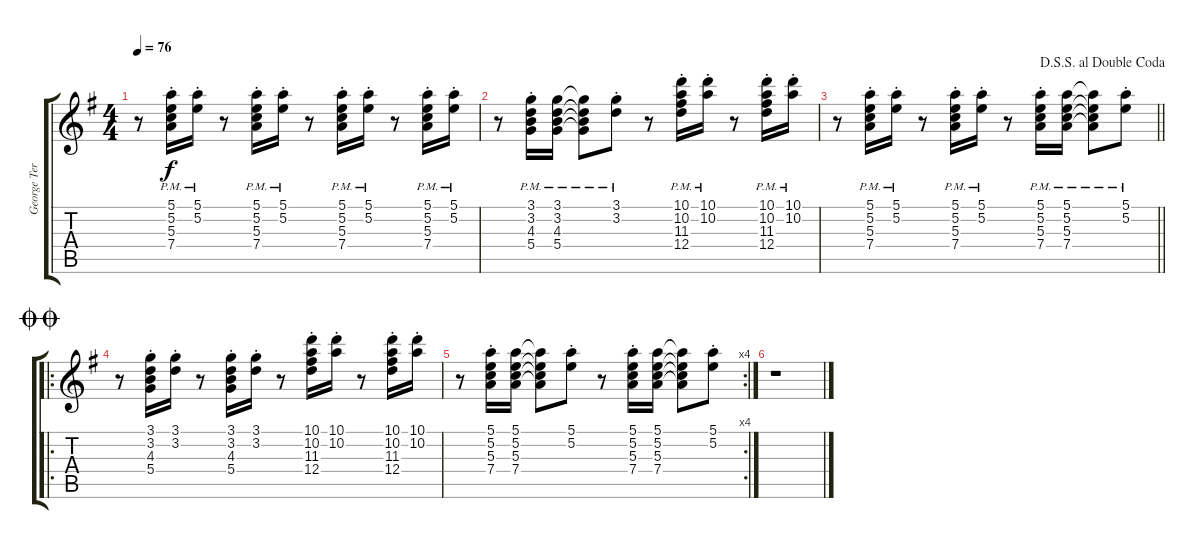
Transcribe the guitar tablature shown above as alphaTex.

\track ("George Terry (Clean Gtr.)" "George Ter") {instrument electricguitarclean}
\staff {score tabs}
\tuning (E4 B3 G3 D3 A2 E2) {hide}
\ts (4 4)
\tempo 76
\clef g2
\ks g
r.8{dy f} (5.1{pm st} 5.2{pm st} 5.3{pm st} 7.4{pm st}).16 (5.1{pm st} 5.2{pm st}).16 r.8 (5.1{pm st} 5.2{pm st} 5.3{pm st} 7.4{pm st}).16 (5.1{pm st} 5.2{pm st}).16 r.8 (5.1{pm st} 5.2{pm st} 5.3{pm st} 7.4{pm st}).16 (5.1{pm st} 5.2{pm st}).16 r.8 (5.1{pm st} 5.2{pm st} 5.3{pm st} 7.4{pm st}).16 (5.1{pm st} 5.2{pm st}).16 |
r.8 (3.1{pm st} 3.2{pm st} 4.3{pm st} 5.4{pm st}).16 (3.1{pm} 3.2{pm} 4.3{pm} 5.4{pm}).16 (3.1{pm t} 3.2{pm t} 4.3{pm t} 5.4{pm t}).8 (3.1{pm st} 3.2{pm st}).8 r.8 (10.1{pm st} 10.2{pm st} 11.3{pm st} 12.4{pm st}).16 (10.1{pm st} 10.2{pm st}).16 r.8 (10.1{pm st} 10.2{pm st} 11.3{pm st} 12.4{pm st}).16 (10.1{pm st} 10.2{pm st}).16 |
\jump dalsegnosegnoaldoublecoda
\barLineRight lightlight
r.8 (5.1{pm st} 5.2{pm st} 5.3{pm st} 7.4{pm st}).16 (5.1{pm st} 5.2{pm st}).16 r.8 (5.1{pm st} 5.2{pm st} 5.3{pm st} 7.4{pm st}).16 (5.1{pm st} 5.2{pm st}).16 r.8 (5.1{pm st} 5.2{pm st} 5.3{pm st} 7.4{pm st}).16 (5.1{pm} 5.2{pm} 5.3{pm} 7.4{pm}).16 (5.1{pm t} 5.2{pm t} 5.3{pm t} 7.4{pm t}).8 (5.1{pm st} 5.2{pm st}).8 |
\ro
\jump doublecoda
r.8 (3.1{st} 3.2{st} 4.3{st} 5.4{st}).16 (3.1{st} 3.2{st}).16 r.8 (3.1{st} 3.2{st} 4.3{st} 5.4{st}).16 (3.1{st} 3.2{st}).16 r.8 (10.1{st} 10.2{st} 11.3{st} 12.4{st}).16 (10.1{st} 10.2{st}).16 r.8 (10.1{st} 10.2{st} 11.3{st} 12.4{st}).16 (10.1{st} 10.2{st}).16 |
\rc 4
r.8 (5.1{st} 5.2{st} 5.3{st} 7.4{st}).16 (5.1 5.2 5.3 7.4).16 (5.1{t} 5.2{t} 5.3{t} 7.4{t}).8 (5.1{st} 5.2{st}).8 r.8 (5.1{st} 5.2{st} 5.3{st} 7.4{st}).16 (5.1 5.2 5.3 7.4).16 (5.1{t} 5.2{t} 5.3{t} 7.4{t}).8 (5.1{st} 5.2{st}).8 |
r.1
